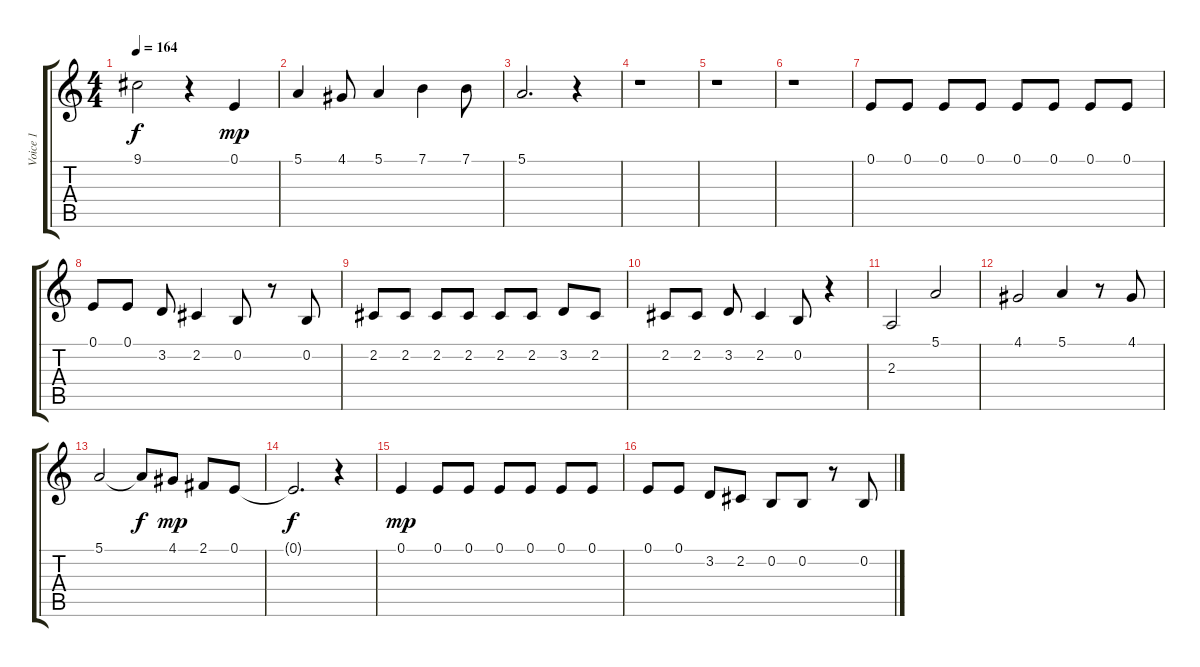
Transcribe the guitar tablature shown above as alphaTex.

\track ("Voice 1" "Voice 1") {instrument synthvoice}
\staff {score tabs}
\tuning (E4 B3 G3 D3 A2 E2) {hide}
\ts (4 4)
\tempo 164
\clef g2
\ks c
9.1{t}.2{dy f} r.4 0.1.4{dy mp} |
5.1.4 4.1.8 5.1.4 7.1.4 7.1.8 |
5.1.2{d} r.4 |
r.1 |
r.1 |
r.1 |
0.1.8 0.1.8 0.1.8 0.1.8 0.1.8 0.1.8 0.1.8 0.1.8 |
0.1.8 0.1.8 3.2.8 2.2.4 0.2.8 r.8 0.2.8 |
2.2.8 2.2.8 2.2.8 2.2.8 2.2.8 2.2.8 3.2.8 2.2.8 |
2.2.8 2.2.8 3.2.8 2.2.4 0.2.8 r.4 |
2.3.2 5.1.2 |
4.1.2 5.1.4 r.8 4.1.8 |
5.1.2 5.1{t}.8{dy f} 4.1.8{dy mp} 2.1.8 0.1.8 |
0.1{t}.2{d dy f} r.4 |
0.1.4{dy mp} 0.1.8 0.1.8 0.1.8 0.1.8 0.1.8 0.1.8 |
0.1.8 0.1.8 3.2.8 2.2.8 0.2.8 0.2.8 r.8 0.2.8
